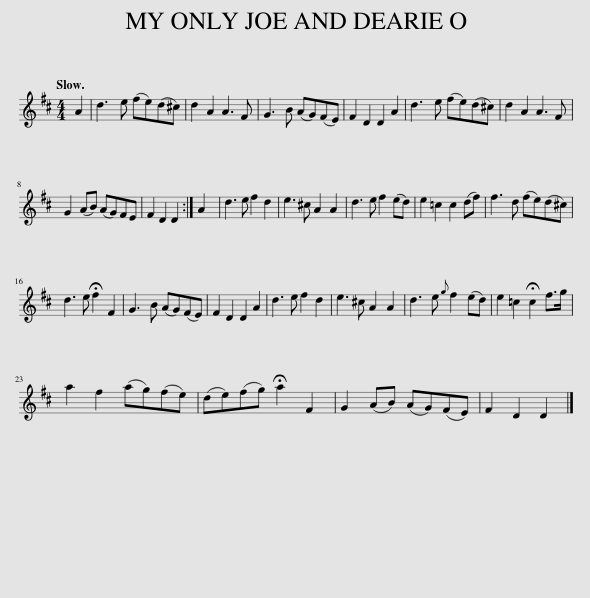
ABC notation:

X:1
L:1/8
Q:1/4=120
M:4/4
I:linebreak $
K:D
V:1 treble
V:1
 A2 | d3 e (fe)(d^c) | d2 A2 A3 F | G3 B (AG)(FE) | F2 D2 D2 A2 | %5
 d3 e (fe)(d^c) | d2 A2 A3 F |$ G2 (AB) (AG)FE | F2 D2 D2 :| A2 | %10
 d3 e f2 d2 | e3 ^c A2 A2 | d3 e f2 (ed) | e2 =c2 c2 (df) | f3 d (fe)(d^c) |$ %15
 d3 e !fermata!f2 F2 | G3 B (AG)(FE) | F2 D2 D2 A2 | d3 e f2 d2 | e3 ^c A2 A2 | %20
 d3 e{g} f2 (ed) | e2 =c2 !fermata!c2 f>g |$ a2 f2 (ag)(fe) | (de)(fg) !fermata!a2 F2 | G2 (AB) (AG)(FE) | %25
 F2 D2 D2 |] %26
